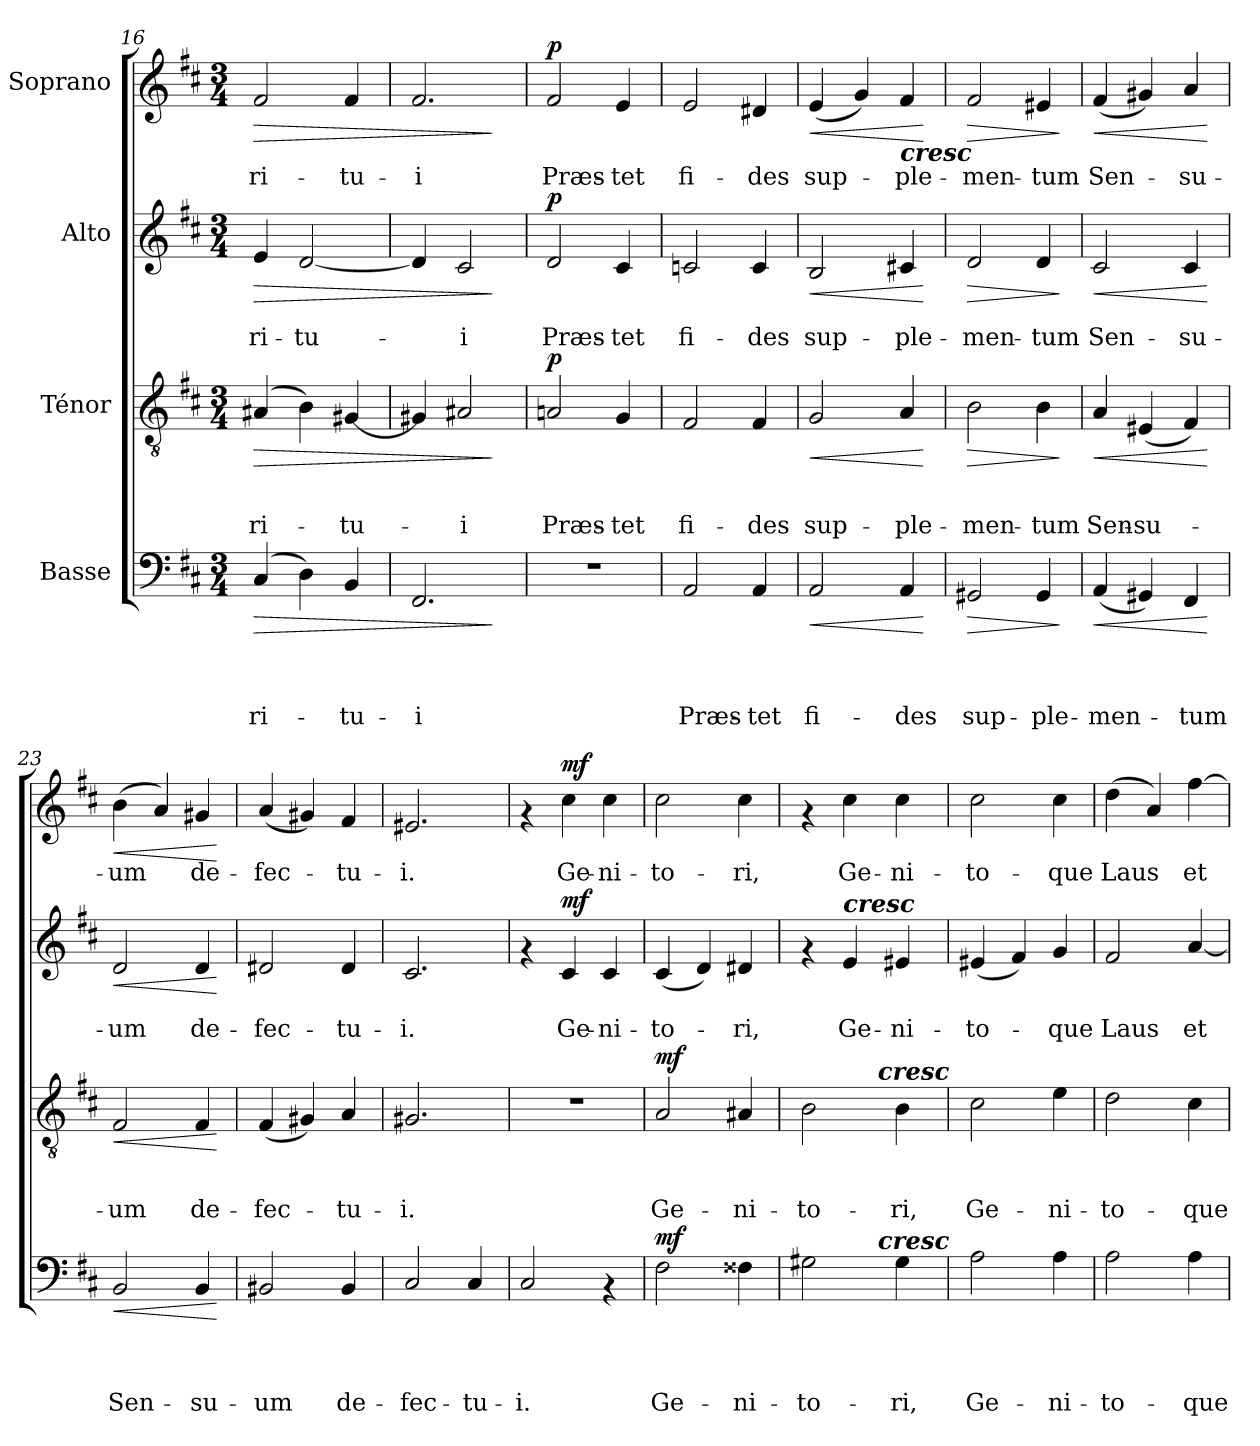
**kern	**text	**text	**text	**text	**dynam	**kern	**text	**text	**text	**dynam	**kern	**text	**text	**dynam	**kern	**text	**dynam
*part4	*part4	*part4	*part4	*part4	*part4	*part3	*part3	*part3	*part3	*part3	*part2	*part2	*part2	*part2	*part1	*part1	*part1
*staff4	*staff4	*staff4	*staff4	*staff4	*staff4	*staff3	*staff3	*staff3	*staff3	*staff3	*staff2	*staff2	*staff2	*staff2	*staff1	*staff1	*staff1
*I"Basse	*	*	*	*	*	*I"Ténor	*	*	*	*	*I"Alto	*	*	*	*I"Soprano	*	*
!!LO:PB:g=z
*clefF4	*	*	*	*	*	*clefGv2	*	*	*	*	*clefG2	*	*	*	*clefG2	*	*
*k[f#c#]	*	*	*	*	*	*k[f#c#]	*	*	*	*	*k[f#c#]	*	*	*	*k[f#c#]	*	*
*D:	*	*	*	*	*	*D:	*	*	*	*	*D:	*	*	*	*D:	*	*
*M3/4	*	*	*	*	*	*M3/4	*	*	*	*	*M3/4	*	*	*	*M3/4	*	*
=16	=16	=16	=16	=16	=16	=16	=16	=16	=16	=16	=16	=16	=16	=16	=16	=16	=16
!	!	!	!	!LO:LY:b	!LO:HP:b	!	!	!	!LO:LY:b	!LO:HP:b	!	!	!LO:LY:b	!LO:HP:b	!	!LO:LY:b	!LO:HP:b
(<4C#/	.	.	.	ri-	>	(<4A#X/	.	.	ri-	>	4e/	.	ri-	>	2f#/	ri-	>
!	!	!	!	!	!	!	!	!	!	!	!	!	!LO:LY:b	!	!	!	!
4D\)	.	.	.	.	.	4B\)	.	.	.	.	[<2d/	.	-tu-	.	.	.	.
!	!	!	!	!LO:LY:b	!	!	!	!	!LO:LY:b	!	!	!	!	!	!	!LO:LY:b	!
4BB/	.	.	.	-tu-	.	[<4G#X/	.	.	-tu-	.	.	.	.	.	4f#/	-tu-	.
=17	=17	=17	=17	=17	=17	=17	=17	=17	=17	=17	=17	=17	=17	=17	=17	=17	=17
!	!	!	!	!LO:LY:b	!	!	!	!	!	!	!	!	!	!	!	!LO:LY:b	!
2.FF#/	.	.	.	-i	.	4G#X/]	.	.	.	.	4d/]	.	.	.	2.f#/	-i	.
!	!	!	!	!	!	!	!	!	!LO:LY:b	!	!	!	!LO:LY:b	!	!	!	!
.	.	.	.	.	.	2A#X/	.	.	-i	.	2c#/	.	-i	.	.	.	.
.	.	.	.	.	]	.	.	.	.	]	.	.	.	]	.	.	]
=18	=18	=18	=18	=18	=18	=18	=18	=18	=18	=18	=18	=18	=18	=18	=18	=18	=18
!	!	!	!	!	!	!	!	!	!LO:LY:b	!LO:DY:a	!	!	!LO:LY:b	!LO:DY:a	!	!LO:LY:b	!LO:DY:a
2.r	.	.	.	.	.	2An/	.	.	Præs-	p	2d/	.	Præs-	p	2f#/	Præs-	p
!	!	!	!	!	!	!	!	!	!LO:LY:b	!	!	!	!LO:LY:b	!	!	!LO:LY:b	!
.	.	.	.	.	.	4G/	.	.	-tet	.	4c#/	.	-tet	.	4e/	-tet	.
=19	=19	=19	=19	=19	=19	=19	=19	=19	=19	=19	=19	=19	=19	=19	=19	=19	=19
!	!	!	!	!LO:LY:b	!	!	!	!	!LO:LY:b	!	!	!	!LO:LY:b	!	!	!LO:LY:b	!
2AA/	.	.	.	Præs-	.	2F#/	.	.	fi-	.	2cn/	.	fi-	.	2e/	fi-	.
!	!	!	!	!LO:LY:b	!	!	!	!	!LO:LY:b	!	!	!	!LO:LY:b	!	!	!LO:LY:b	!
4AA/	.	.	.	-tet	.	4F#/	.	.	-des	.	4c/	.	-des	.	4d#X/	-des	.
=20	=20	=20	=20	=20	=20	=20	=20	=20	=20	=20	=20	=20	=20	=20	=20	=20	=20
!	!	!	!	!LO:LY:b	!LO:HP:b	!	!	!	!LO:LY:b	!LO:HP:b	!	!	!LO:LY:b	!LO:HP:b	!	!LO:LY:b	!LO:HP:b
2AA/	.	.	.	fi-	<	2G/	.	.	sup-	<	2B/	.	sup-	<	(<4e/	sup-	<
.	.	.	.	.	.	.	.	.	.	.	.	.	.	.	4g/)	.	.
!	!	!	!	!	!	!	!	!	!	!	!	!	!	!	!LO:TX:b:Bi:t=cresc	!	!
!	!	!	!	!LO:LY:b	!	!	!	!	!LO:LY:b	!	!	!	!LO:LY:b	!	!	!LO:LY:b	!
4AA/	.	.	.	-des	.	4A/	.	.	-ple-	.	4c#X/	.	-ple-	.	4f#/	-ple-	.
.	.	.	.	.	[	.	.	.	.	[	.	.	.	[	.	.	[
=21	=21	=21	=21	=21	=21	=21	=21	=21	=21	=21	=21	=21	=21	=21	=21	=21	=21
!	!	!	!	!LO:LY:b	!LO:HP:b	!	!	!	!LO:LY:b	!LO:HP:b	!	!	!LO:LY:b	!LO:HP:b	!	!LO:LY:b	!LO:HP:b
2GG#X/	.	.	.	sup-	>	2B\	.	.	-men-	>	2d/	.	-men-	>	2f#/	-men-	>
!	!	!	!	!LO:LY:b	!	!	!	!	!LO:LY:b	!	!	!	!LO:LY:b	!	!	!LO:LY:b	!
4GG#/	.	.	.	-ple-	.	4B\	.	.	-tum	.	4d/	.	-tum	.	4e#X/	-tum	.
.	.	.	.	.	]	.	.	.	.	]	.	.	.	]	.	.	]
=22	=22	=22	=22	=22	=22	=22	=22	=22	=22	=22	=22	=22	=22	=22	=22	=22	=22
!	!	!	!	!LO:LY:b	!LO:HP:b	!	!	!	!LO:LY:b	!LO:HP:b	!	!	!LO:LY:b	!LO:HP:b	!	!LO:LY:b	!LO:HP:b
(<4AA/	.	.	.	-men-	<	4A/	.	.	Sen-	<	2c#/	.	Sen-	<	(<4f#/	Sen-	<
!	!	!	!	!	!	!	!	!	!LO:LY:b	!	!	!	!	!	!	!	!
4GG#X/)	.	.	.	.	.	(<4E#X/	.	.	-su-	.	.	.	.	.	4g#X/)	.	.
!	!	!	!	!LO:LY:b	!	!	!	!	!	!	!	!	!LO:LY:b	!	!	!LO:LY:b	!
4FF#/	.	.	.	-tum	.	4F#/)	.	.	.	.	4c#/	.	-su-	.	4a/	-su-	.
.	.	.	.	.	[	.	.	.	.	[	.	.	.	[	.	.	[
!!LO:PB:g=z
=23	=23	=23	=23	=23	=23	=23	=23	=23	=23	=23	=23	=23	=23	=23	=23	=23	=23
!	!	!	!	!LO:LY:b	!LO:HP:b	!	!	!	!LO:LY:b	!LO:HP:b	!	!	!LO:LY:b	!LO:HP:b	!	!LO:LY:b	!LO:HP:b
2BB/	.	.	.	Sen-	<	2F#/	.	.	-um	<	2d/	.	-um	<	(>4b\	-um	<
.	.	.	.	.	.	.	.	.	.	.	.	.	.	.	4a/)	.	.
!	!	!	!	!LO:LY:b	!	!	!	!	!LO:LY:b	!	!	!	!LO:LY:b	!	!	!LO:LY:b	!
4BB/	.	.	.	-su-	.	4F#/	.	.	de-	.	4d/	.	de-	.	4g#X/	de-	.
.	.	.	.	.	[	.	.	.	.	[	.	.	.	[	.	.	[
=24	=24	=24	=24	=24	=24	=24	=24	=24	=24	=24	=24	=24	=24	=24	=24	=24	=24
!	!	!	!	!LO:LY:b	!	!	!	!	!LO:LY:b	!	!	!	!LO:LY:b	!	!	!LO:LY:b	!
2BB#X/	.	.	.	-um	.	(<4F#/	.	.	-fec-	.	2d#X/	.	-fec-	.	(<4a/	-fec-	.
.	.	.	.	.	.	4G#X/)	.	.	.	.	.	.	.	.	4g#X/)	.	.
!	!	!	!	!LO:LY:b	!	!	!	!	!LO:LY:b	!	!	!	!LO:LY:b	!	!	!LO:LY:b	!
4BB#/	.	.	.	de-	.	4A/	.	.	-tu-	.	4d#/	.	-tu-	.	4f#/	-tu-	.
=25	=25	=25	=25	=25	=25	=25	=25	=25	=25	=25	=25	=25	=25	=25	=25	=25	=25
!	!	!	!	!LO:LY:b	!	!	!	!	!LO:LY:b	!	!	!	!LO:LY:b	!	!	!LO:LY:b	!
2C#/	.	.	.	-fec-	.	2.G#X/	.	.	-i.	.	2.c#/	.	-i.	.	2.e#X/	-i.	.
!	!	!	!	!LO:LY:b	!	!	!	!	!	!	!	!	!	!	!	!	!
4C#/	.	.	.	-tu-	.	.	.	.	.	.	.	.	.	.	.	.	.
=26	=26	=26	=26	=26	=26	=26	=26	=26	=26	=26	=26	=26	=26	=26	=26	=26	=26
!	!	!	!	!LO:LY:b	!	!	!	!	!	!	!	!	!	!	!	!	!
2C#/	.	.	.	-i.	.	2.r	.	.	.	.	4rf	.	.	.	4rf	.	.
!	!	!	!	!	!	!	!	!	!	!	!	!	!LO:LY:b	!LO:DY:a	!	!LO:LY:b	!LO:DY:a
.	.	.	.	.	.	.	.	.	.	.	4c#/	.	Ge-	mf	4cc#\	Ge-	mf
!	!	!	!	!	!	!	!	!	!	!	!	!	!LO:LY:b	!	!	!LO:LY:b	!
4rAA	.	.	.	.	.	.	.	.	.	.	4c#/	.	-ni-	.	4cc#\	-ni-	.
=27	=27	=27	=27	=27	=27	=27	=27	=27	=27	=27	=27	=27	=27	=27	=27	=27	=27
!	!	!	!	!LO:LY:b	!LO:DY:a	!	!	!	!LO:LY:b	!LO:DY:a	!	!	!LO:LY:b	!	!	!LO:LY:b	!
2F#\	.	.	.	Ge-	mf	2A/	.	.	Ge-	mf	(<4c#/	.	-to-	.	2cc#\	-to-	.
.	.	.	.	.	.	.	.	.	.	.	4d/)	.	.	.	.	.	.
!	!	!	!	!LO:LY:b	!	!	!	!	!LO:LY:b	!	!	!	!LO:LY:b	!	!	!LO:LY:b	!
4F##X\	.	.	.	-ni-	.	4A#X/	.	.	-ni-	.	4d#X/	.	-ri,	.	4cc#\	-ri,	.
=28	=28	=28	=28	=28	=28	=28	=28	=28	=28	=28	=28	=28	=28	=28	=28	=28	=28
!	!	!	!	!LO:LY:b	!	!	!	!	!LO:LY:b	!	!	!	!	!	!	!	!
*^	*	*	*	*	*	*^	*	*	*	*	*	*	*	*	*	*	*
2G#X\	4..ryy	.	.	.	-to-	.	2B\	4..ryy	.	.	-to-	.	4rf	.	.	.	4rf	.	.
!	!	!	!	!	!	!	!	!	!	!	!	!	!LO:TX:a:Bi:t=cresc	!	!	!	!	!	!
!	!	!	!	!	!	!	!	!	!	!	!	!	!	!	!LO:LY:b	!	!	!LO:LY:b	!
.	.	.	.	.	.	.	.	.	.	.	.	.	4e/	.	Ge-	.	4cc#\	Ge-	.
!	!	!	!	!	!	!	!	!LO:TX:a:Bi:t=cresc	!	!	!	!	!	!	!	!	!	!	!
!	!LO:TX:a:Bi:t=cresc	!	!	!	!	!	!	!	!	!	!	!	!	!	!	!	!	!	!
.	4ryy	.	.	.	.	.	.	4ryy	.	.	.	.	.	.	.	.	.	.	.
!	!	!	!	!	!LO:LY:b	!	!	!	!	!	!LO:LY:b	!	!	!	!LO:LY:b	!	!	!LO:LY:b	!
4G#\	.	.	.	.	-ri,	.	4B\	.	.	.	-ri,	.	4e#X/	.	-ni-	.	4cc#\	-ni-	.
.	16ryy	.	.	.	.	.	.	16ryy	.	.	.	.	.	.	.	.	.	.	.
=29	=29	=29	=29	=29	=29	=29	=29	=29	=29	=29	=29	=29	=29	=29	=29	=29	=29	=29	=29
!	!	!	!	!	!LO:LY:b	!	!	!	!	!	!LO:LY:b	!	!	!	!LO:LY:b	!	!	!LO:LY:b	!
*v	*v	*	*	*	*	*	*	*	*	*	*	*	*	*	*	*	*	*	*
*	*	*	*	*	*	*v	*v	*	*	*	*	*	*	*	*	*	*	*
2A\	.	.	.	Ge-	.	2c#\	.	.	Ge-	.	(<4e#X/	.	-to-	.	2cc#\	-to-	.
.	.	.	.	.	.	.	.	.	.	.	4f#/)	.	.	.	.	.	.
!	!	!	!	!LO:LY:b	!	!	!	!	!LO:LY:b	!	!	!	!LO:LY:b	!	!	!LO:LY:b	!
4A\	.	.	.	-ni-	.	4e\	.	.	-ni-	.	4g/	.	-que	.	4cc#\	-que	.
=30	=30	=30	=30	=30	=30	=30	=30	=30	=30	=30	=30	=30	=30	=30	=30	=30	=30
!	!	!	!	!LO:LY:b	!	!	!	!	!LO:LY:b	!	!	!	!LO:LY:b	!	!	!LO:LY:b	!
2A\	.	.	.	-to-	.	2d\	.	.	-to-	.	2f#/	.	Laus	.	(>4dd\	Laus	.
.	.	.	.	.	.	.	.	.	.	.	.	.	.	.	4a/)	.	.
!	!	!	!	!LO:LY:b	!	!	!	!	!LO:LY:b	!	!	!	!LO:LY:b	!	!	!LO:LY:b	!
4A\	.	.	.	-que	.	4c#\	.	.	-que	.	[<4a/	.	et	.	[<4ff#\	et	.
=	=	=	=	=	=	=	=	=	=	=	=	=	=	=	=	=	=
*-	*-	*-	*-	*-	*-	*-	*-	*-	*-	*-	*-	*-	*-	*-	*-	*-	*-
